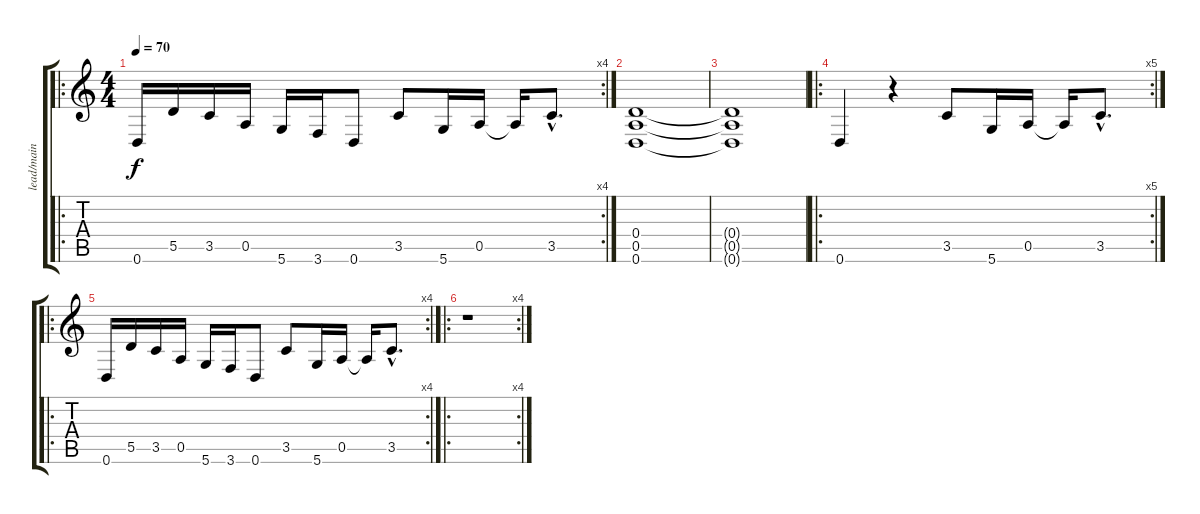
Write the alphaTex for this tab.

\track ("lead/main guitar" "lead/main ") {instrument distortionguitar}
\staff {score tabs}
\tuning (E4 B3 G3 D3 A2 D2) {hide}
\ro
\rc 4
\ts (4 4)
\tempo 70
\clef g2
\ks c
0.6.16{dy f instrument distortionguitar} 5.5.16 3.5.16 0.5.16 5.6.16 3.6.16 0.6.8 3.5.8 5.6.16 0.5.16 0.5{t}.16 3.5{hac}.8{d} |
(0.4 0.5 0.6).1 |
(0.4{t} 0.5{t} 0.6{t}).1 |
\ro
\rc 5
0.6.4 r.4 3.5.8 5.6.16 0.5.16 0.5{t}.16 3.5{hac}.8{d} |
\ro
\rc 4
0.6.16 5.5.16 3.5.16 0.5.16 5.6.16 3.6.16 0.6.8 3.5.8 5.6.16 0.5.16 0.5{t}.16 3.5{hac}.8{d} |
\ro
\rc 4
r.1
